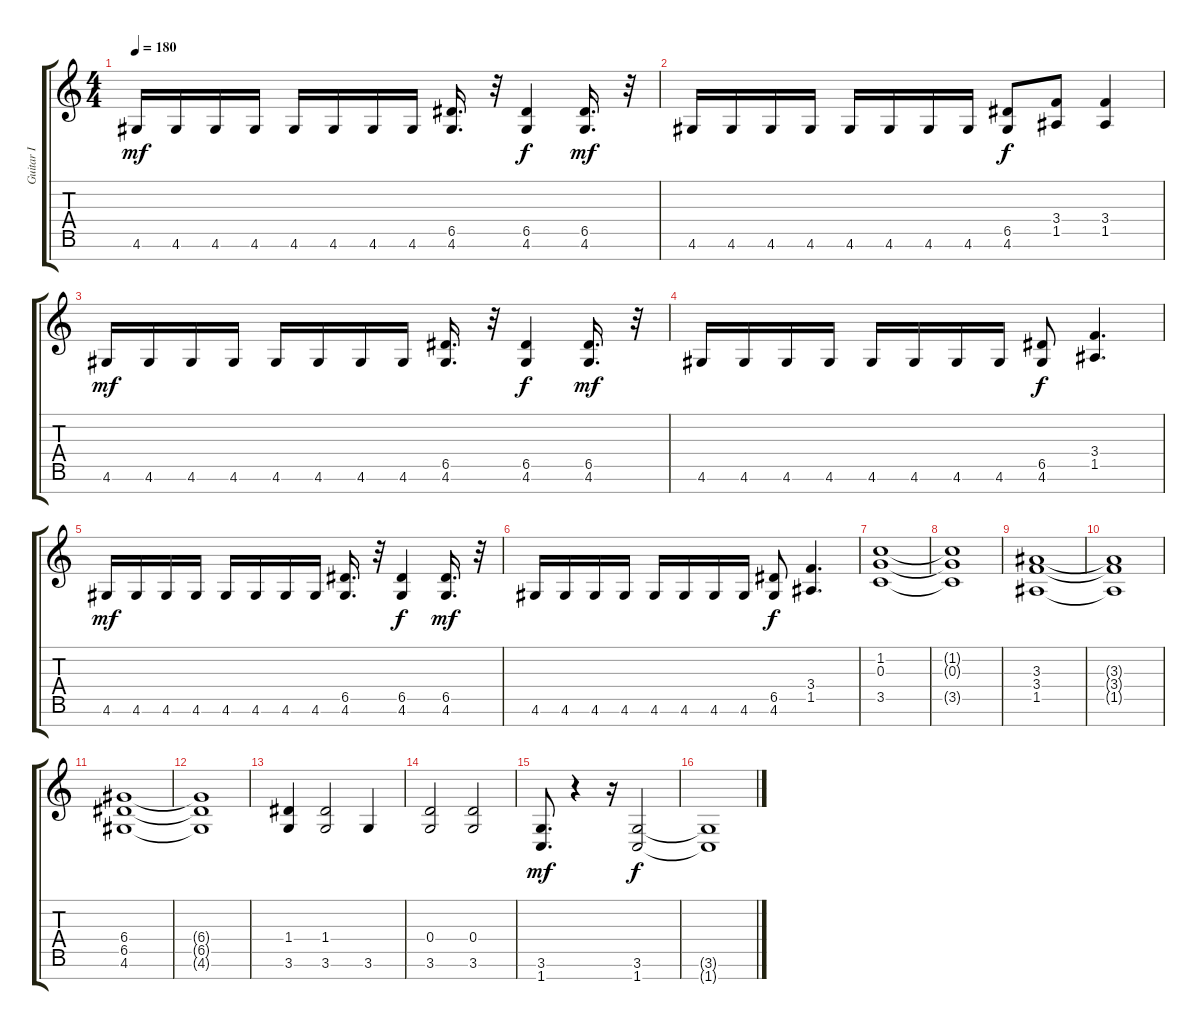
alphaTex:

\track ("Guitar I" "Guitar I") {instrument distortionguitar}
\staff {score tabs}
\tuning (E4 B3 G3 D3 A2 E2 B1) {hide}
\ts (4 4)
\tempo 180
\clef g2
\ks c
4.6.16{dy mf} 4.6.16 4.6.16 4.6.16 4.6.16 4.6.16 4.6.16 4.6.16 (6.5 4.6).16{d} r.32 (6.5 4.6).4{dy f} (6.5 4.6).16{d dy mf} r.32 |
4.6.16 4.6.16 4.6.16 4.6.16 4.6.16 4.6.16 4.6.16 4.6.16 (6.5 4.6).8{dy f} (3.4 1.5).8 (3.4 1.5).4 |
4.6.16{dy mf} 4.6.16 4.6.16 4.6.16 4.6.16 4.6.16 4.6.16 4.6.16 (6.5 4.6).16{d} r.32 (6.5 4.6).4{dy f} (6.5 4.6).16{d dy mf} r.32 |
4.6.16 4.6.16 4.6.16 4.6.16 4.6.16 4.6.16 4.6.16 4.6.16 (6.5 4.6).8{dy f} (3.4 1.5).4{d} |
4.6.16{dy mf} 4.6.16 4.6.16 4.6.16 4.6.16 4.6.16 4.6.16 4.6.16 (6.5 4.6).16{d} r.32 (6.5 4.6).4{dy f} (6.5 4.6).16{d dy mf} r.32 |
4.6.16 4.6.16 4.6.16 4.6.16 4.6.16 4.6.16 4.6.16 4.6.16 (6.5 4.6).8{dy f} (3.4 1.5).4{d} |
(1.2 0.3 3.5).1 |
(1.2{t} 0.3{t} 3.5{t}).1 |
(3.3 3.4 1.5).1 |
(3.3{t} 3.4{t} 1.5{t}).1 |
(6.4 6.5 4.6).1 |
(6.4{t} 6.5{t} 4.6{t}).1 |
(1.4 3.6).4 (1.4 3.6).2 3.6.4 |
(0.4 3.6).2 (0.4 3.6).2 |
(3.6 1.7).8{d dy mf} r.4 r.16 (3.6 1.7).2{dy f} |
(3.6{t} 1.7{t}).1
